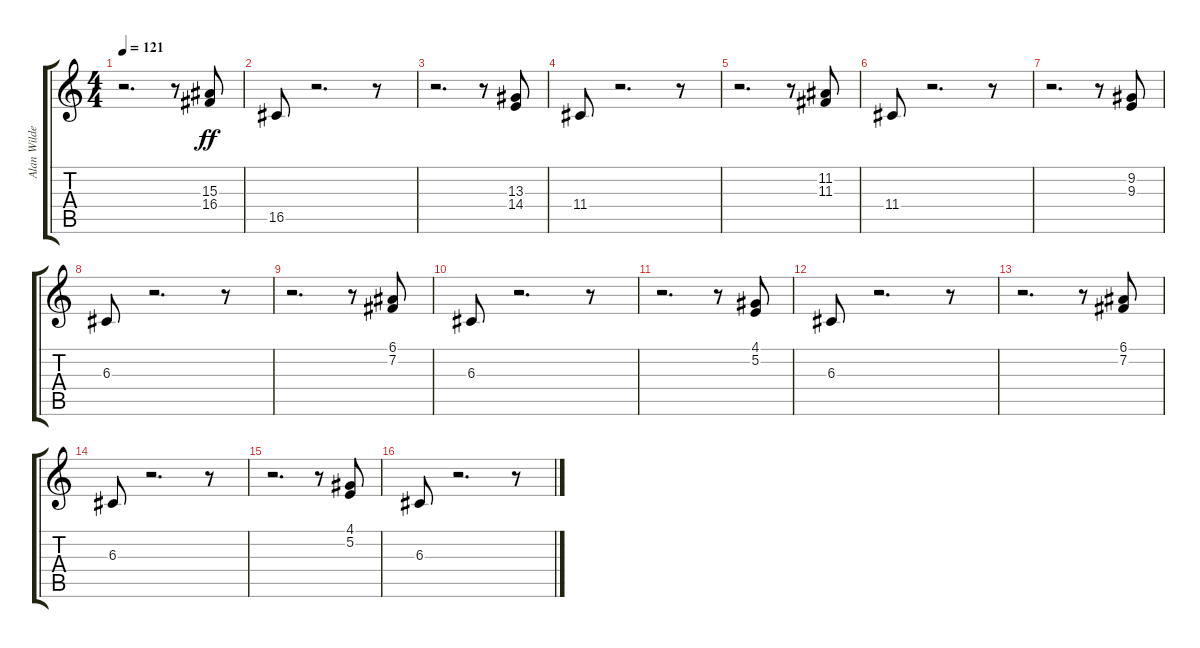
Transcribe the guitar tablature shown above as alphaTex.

\track ("Alan Wilder - Synth I" "Alan Wilde") {instrument fx4atmosphere}
\staff {score tabs}
\tuning (E4 B3 G3 D3 A2 E2) {hide}
\ts (4 4)
\tempo 121
\clef g2
\ks c
r.2{d dy f instrument electricpiano2} r.8 (15.3 16.4).8{dy ff} |
16.5.8 r.2{d} r.8 |
r.2{d} r.8 (13.3 14.4).8 |
11.4.8 r.2{d} r.8 |
r.2{d} r.8 (11.2 11.3).8 |
11.4.8 r.2{d} r.8 |
r.2{d} r.8 (9.2 9.3).8 |
6.3.8 r.2{d} r.8 |
r.2{d} r.8 (6.1 7.2).8 |
6.3.8 r.2{d} r.8 |
r.2{d} r.8 (4.1 5.2).8 |
6.3.8 r.2{d} r.8 |
r.2{d} r.8 (6.1 7.2).8 |
6.3.8 r.2{d} r.8 |
r.2{d} r.8 (4.1 5.2).8 |
6.3.8 r.2{d} r.8
